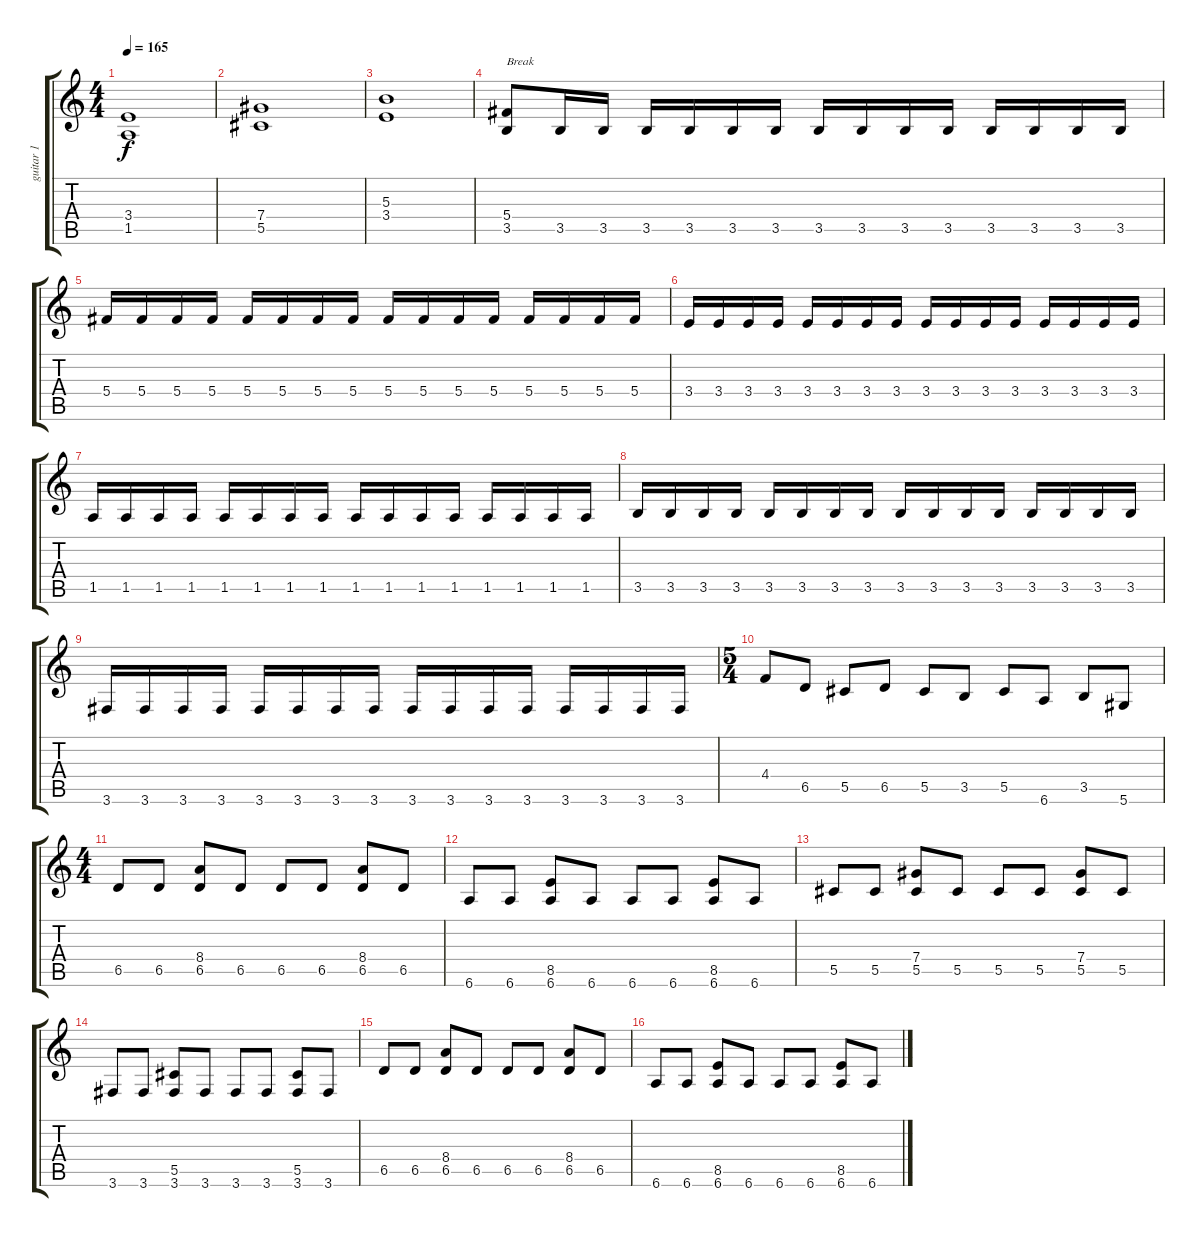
\track ("guitar 1" "guitar 1") {instrument distortionguitar}
\staff {score tabs}
\tuning (Eb4 Bb3 Gb3 Db3 Ab2 Eb2) {hide}
\ts (4 4)
\tempo 165
\clef g2
\ks c
(3.4 1.5).1{dy f} |
(7.4 5.5).1 |
(5.3 3.4).1 |
(5.4 3.5).8{txt "Break"} 3.5.16 3.5.16 3.5.16 3.5.16 3.5.16 3.5.16 3.5.16 3.5.16 3.5.16 3.5.16 3.5.16 3.5.16 3.5.16 3.5.16 |
5.4.16 5.4.16 5.4.16 5.4.16 5.4.16 5.4.16 5.4.16 5.4.16 5.4.16 5.4.16 5.4.16 5.4.16 5.4.16 5.4.16 5.4.16 5.4.16 |
3.4.16 3.4.16 3.4.16 3.4.16 3.4.16 3.4.16 3.4.16 3.4.16 3.4.16 3.4.16 3.4.16 3.4.16 3.4.16 3.4.16 3.4.16 3.4.16 |
1.5.16 1.5.16 1.5.16 1.5.16 1.5.16 1.5.16 1.5.16 1.5.16 1.5.16 1.5.16 1.5.16 1.5.16 1.5.16 1.5.16 1.5.16 1.5.16 |
3.5.16 3.5.16 3.5.16 3.5.16 3.5.16 3.5.16 3.5.16 3.5.16 3.5.16 3.5.16 3.5.16 3.5.16 3.5.16 3.5.16 3.5.16 3.5.16 |
3.6.16 3.6.16 3.6.16 3.6.16 3.6.16 3.6.16 3.6.16 3.6.16 3.6.16 3.6.16 3.6.16 3.6.16 3.6.16 3.6.16 3.6.16 3.6.16 |
\ts (5 4)
4.4.8 6.5.8 5.5.8 6.5.8 5.5.8 3.5.8 5.5.8 6.6.8 3.5.8 5.6.8 |
\ts (4 4)
6.5.8 6.5.8 (8.4 6.5).8 6.5.8 6.5.8 6.5.8 (8.4 6.5).8 6.5.8 |
6.6.8 6.6.8 (8.5 6.6).8 6.6.8 6.6.8 6.6.8 (8.5 6.6).8 6.6.8 |
5.5.8 5.5.8 (7.4 5.5).8 5.5.8 5.5.8 5.5.8 (7.4 5.5).8 5.5.8 |
3.6.8 3.6.8 (5.5 3.6).8 3.6.8 3.6.8 3.6.8 (5.5 3.6).8 3.6.8 |
6.5.8 6.5.8 (8.4 6.5).8 6.5.8 6.5.8 6.5.8 (8.4 6.5).8 6.5.8 |
6.6.8 6.6.8 (8.5 6.6).8 6.6.8 6.6.8 6.6.8 (8.5 6.6).8 6.6.8
